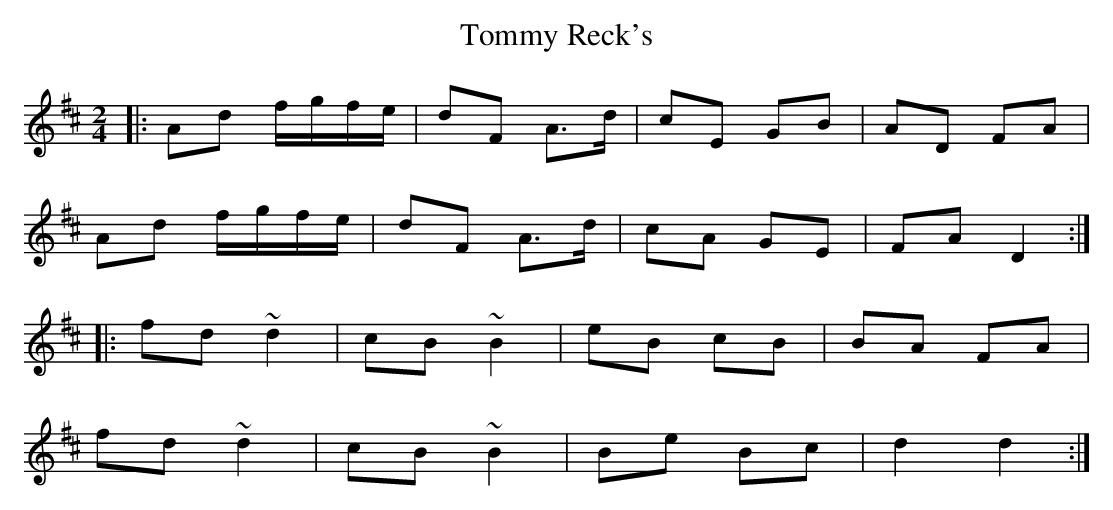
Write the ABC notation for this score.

X:1
T: Tommy Reck's
M: 2/4
L: 1/8
K: Dmaj
|:Ad f/g/f/e/|dF A>d|cE GB|AD FA|
Ad f/g/f/e/|dF A>d|cA GE|FA D2:|
|:fd ~d2|cB ~B2|eB cB|BA FA|
fd ~d2|cB ~B2|Be Bc|d2 d2:|
